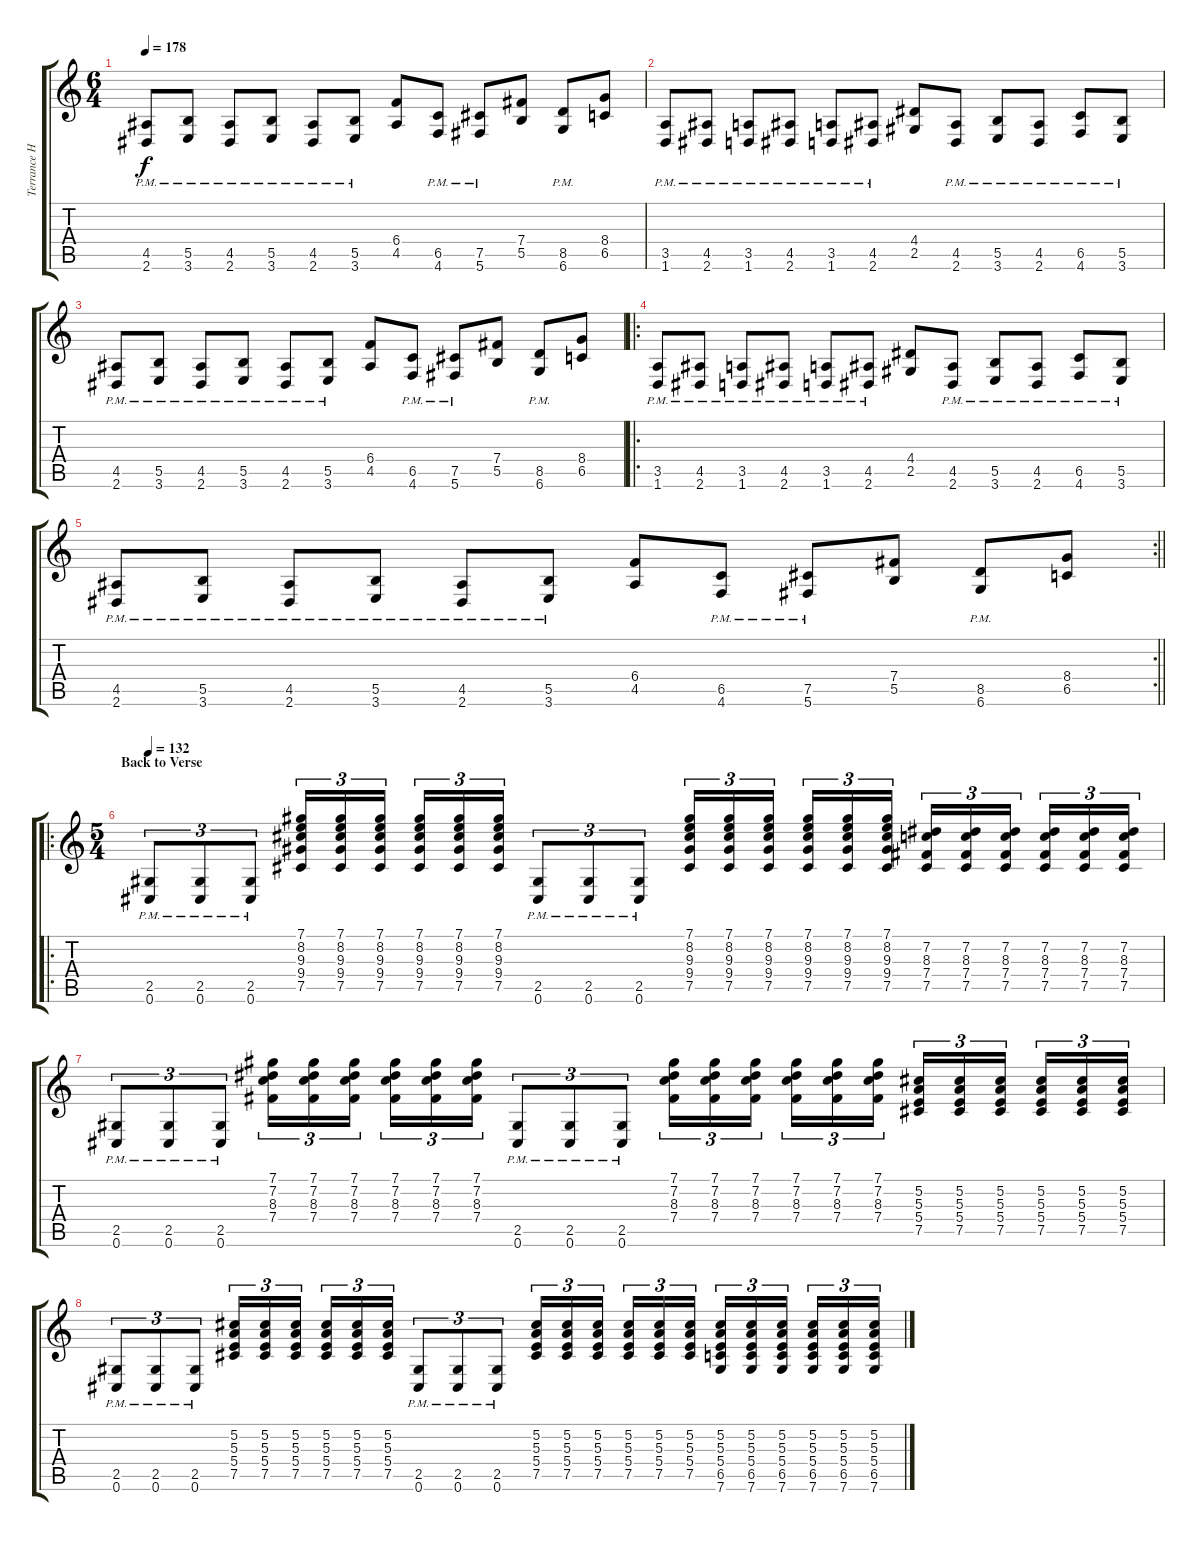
\track ("Terrance Hobbs" "Terrance H") {instrument distortionguitar}
\staff {score tabs}
\tuning (Db4 Ab3 E3 B2 Gb2 Db2) {hide}
\ts (6 4)
\tempo 178
\clef g2
\ks c
(4.5{pm} 2.6{pm}).8{dy f} (5.5{pm} 3.6{pm}).8 (4.5{pm} 2.6{pm}).8 (5.5{pm} 3.6{pm}).8 (4.5{pm} 2.6{pm}).8 (5.5{pm} 3.6{pm}).8 (6.4 4.5).8 (6.5{pm} 4.6{pm}).8 (7.5{pm} 5.6{pm}).8 (7.4 5.5).8 (8.5{pm} 6.6{pm}).8 (8.4 6.5).8 |
(3.5{pm} 1.6{pm}).8 (4.5{pm} 2.6{pm}).8 (3.5{pm} 1.6{pm}).8 (4.5{pm} 2.6{pm}).8 (3.5{pm} 1.6{pm}).8 (4.5{pm} 2.6{pm}).8 (4.4 2.5).8 (4.5{pm} 2.6{pm}).8 (5.5{pm} 3.6{pm}).8 (4.5{pm} 2.6{pm}).8 (6.5{pm} 4.6{pm}).8 (5.5{pm} 3.6{pm}).8 |
(4.5{pm} 2.6{pm}).8 (5.5{pm} 3.6{pm}).8 (4.5{pm} 2.6{pm}).8 (5.5{pm} 3.6{pm}).8 (4.5{pm} 2.6{pm}).8 (5.5{pm} 3.6{pm}).8 (6.4 4.5).8 (6.5{pm} 4.6{pm}).8 (7.5{pm} 5.6{pm}).8 (7.4 5.5).8 (8.5{pm} 6.6{pm}).8 (8.4 6.5).8 |
\ro
(3.5{pm} 1.6{pm}).8 (4.5{pm} 2.6{pm}).8 (3.5{pm} 1.6{pm}).8 (4.5{pm} 2.6{pm}).8 (3.5{pm} 1.6{pm}).8 (4.5{pm} 2.6{pm}).8 (4.4 2.5).8 (4.5{pm} 2.6{pm}).8 (5.5{pm} 3.6{pm}).8 (4.5{pm} 2.6{pm}).8 (6.5{pm} 4.6{pm}).8 (5.5{pm} 3.6{pm}).8 |
\rc 2
\barLineRight lightlight
(4.5{pm} 2.6{pm}).8 (5.5{pm} 3.6{pm}).8 (4.5{pm} 2.6{pm}).8 (5.5{pm} 3.6{pm}).8 (4.5{pm} 2.6{pm}).8 (5.5{pm} 3.6{pm}).8 (6.4 4.5).8 (6.5{pm} 4.6{pm}).8 (7.5{pm} 5.6{pm}).8 (7.4 5.5).8 (8.5{pm} 6.6{pm}).8 (8.4 6.5).8 |
\ro
\ts (5 4)
\section ("" "Back to Verse")
\tempo 132
(2.5{pm} 0.6{pm}).8{tu (3 2)} (2.5{pm} 0.6{pm}).8{tu (3 2)} (2.5{pm} 0.6{pm}).8{tu (3 2)} (7.1 8.2 9.3 9.4 7.5).16{tu (3 2)} (7.1 8.2 9.3 9.4 7.5).16{tu (3 2)} (7.1 8.2 9.3 9.4 7.5).16{tu (3 2) beam splitsecondary} (7.1 8.2 9.3 9.4 7.5).16{tu (3 2)} (7.1 8.2 9.3 9.4 7.5).16{tu (3 2)} (7.1 8.2 9.3 9.4 7.5).16{tu (3 2)} (2.5{pm} 0.6{pm}).8{tu (3 2)} (2.5{pm} 0.6{pm}).8{tu (3 2)} (2.5{pm} 0.6{pm}).8{tu (3 2)} (7.1 8.2 9.3 9.4 7.5).16{tu (3 2)} (7.1 8.2 9.3 9.4 7.5).16{tu (3 2)} (7.1 8.2 9.3 9.4 7.5).16{tu (3 2) beam splitsecondary} (7.1 8.2 9.3 9.4 7.5).16{tu (3 2)} (7.1 8.2 9.3 9.4 7.5).16{tu (3 2)} (7.1 8.2 9.3 9.4 7.5).16{tu (3 2)} (7.2 8.3 7.4 7.5).16{tu (3 2)} (7.2 8.3 7.4 7.5).16{tu (3 2)} (7.2 8.3 7.4 7.5).16{tu (3 2) beam splitsecondary} (7.2 8.3 7.4 7.5).16{tu (3 2)} (7.2 8.3 7.4 7.5).16{tu (3 2)} (7.2 8.3 7.4 7.5).16{tu (3 2)} |
(2.5{pm} 0.6{pm}).8{tu (3 2)} (2.5{pm} 0.6{pm}).8{tu (3 2)} (2.5{pm} 0.6{pm}).8{tu (3 2)} (7.1 7.2 8.3 7.4).16{tu (3 2)} (7.1 7.2 8.3 7.4).16{tu (3 2)} (7.1 7.2 8.3 7.4).16{tu (3 2) beam splitsecondary} (7.1 7.2 8.3 7.4).16{tu (3 2)} (7.1 7.2 8.3 7.4).16{tu (3 2)} (7.1 7.2 8.3 7.4).16{tu (3 2)} (2.5{pm} 0.6{pm}).8{tu (3 2)} (2.5{pm} 0.6{pm}).8{tu (3 2)} (2.5{pm} 0.6{pm}).8{tu (3 2)} (7.1 7.2 8.3 7.4).16{tu (3 2)} (7.1 7.2 8.3 7.4).16{tu (3 2)} (7.1 7.2 8.3 7.4).16{tu (3 2) beam splitsecondary} (7.1 7.2 8.3 7.4).16{tu (3 2)} (7.1 7.2 8.3 7.4).16{tu (3 2)} (7.1 7.2 8.3 7.4).16{tu (3 2)} (5.2 5.3 5.4 7.5).16{tu (3 2)} (5.2 5.3 5.4 7.5).16{tu (3 2)} (5.2 5.3 5.4 7.5).16{tu (3 2) beam splitsecondary} (5.2 5.3 5.4 7.5).16{tu (3 2)} (5.2 5.3 5.4 7.5).16{tu (3 2)} (5.2 5.3 5.4 7.5).16{tu (3 2)} |
(2.5{pm} 0.6{pm}).8{tu (3 2)} (2.5{pm} 0.6{pm}).8{tu (3 2)} (2.5{pm} 0.6{pm}).8{tu (3 2)} (5.2 5.3 5.4 7.5).16{tu (3 2)} (5.2 5.3 5.4 7.5).16{tu (3 2)} (5.2 5.3 5.4 7.5).16{tu (3 2) beam splitsecondary} (5.2 5.3 5.4 7.5).16{tu (3 2)} (5.2 5.3 5.4 7.5).16{tu (3 2)} (5.2 5.3 5.4 7.5).16{tu (3 2)} (2.5{pm} 0.6{pm}).8{tu (3 2)} (2.5{pm} 0.6{pm}).8{tu (3 2)} (2.5{pm} 0.6{pm}).8{tu (3 2)} (5.2 5.3 5.4 7.5).16{tu (3 2)} (5.2 5.3 5.4 7.5).16{tu (3 2)} (5.2 5.3 5.4 7.5).16{tu (3 2) beam splitsecondary} (5.2 5.3 5.4 7.5).16{tu (3 2)} (5.2 5.3 5.4 7.5).16{tu (3 2)} (5.2 5.3 5.4 7.5).16{tu (3 2)} (5.2 5.3 5.4 6.5 7.6).16{tu (3 2)} (5.2 5.3 5.4 6.5 7.6).16{tu (3 2)} (5.2 5.3 5.4 6.5 7.6).16{tu (3 2) beam splitsecondary} (5.2 5.3 5.4 6.5 7.6).16{tu (3 2)} (5.2 5.3 5.4 6.5 7.6).16{tu (3 2)} (5.2 5.3 5.4 6.5 7.6).16{tu (3 2)}
